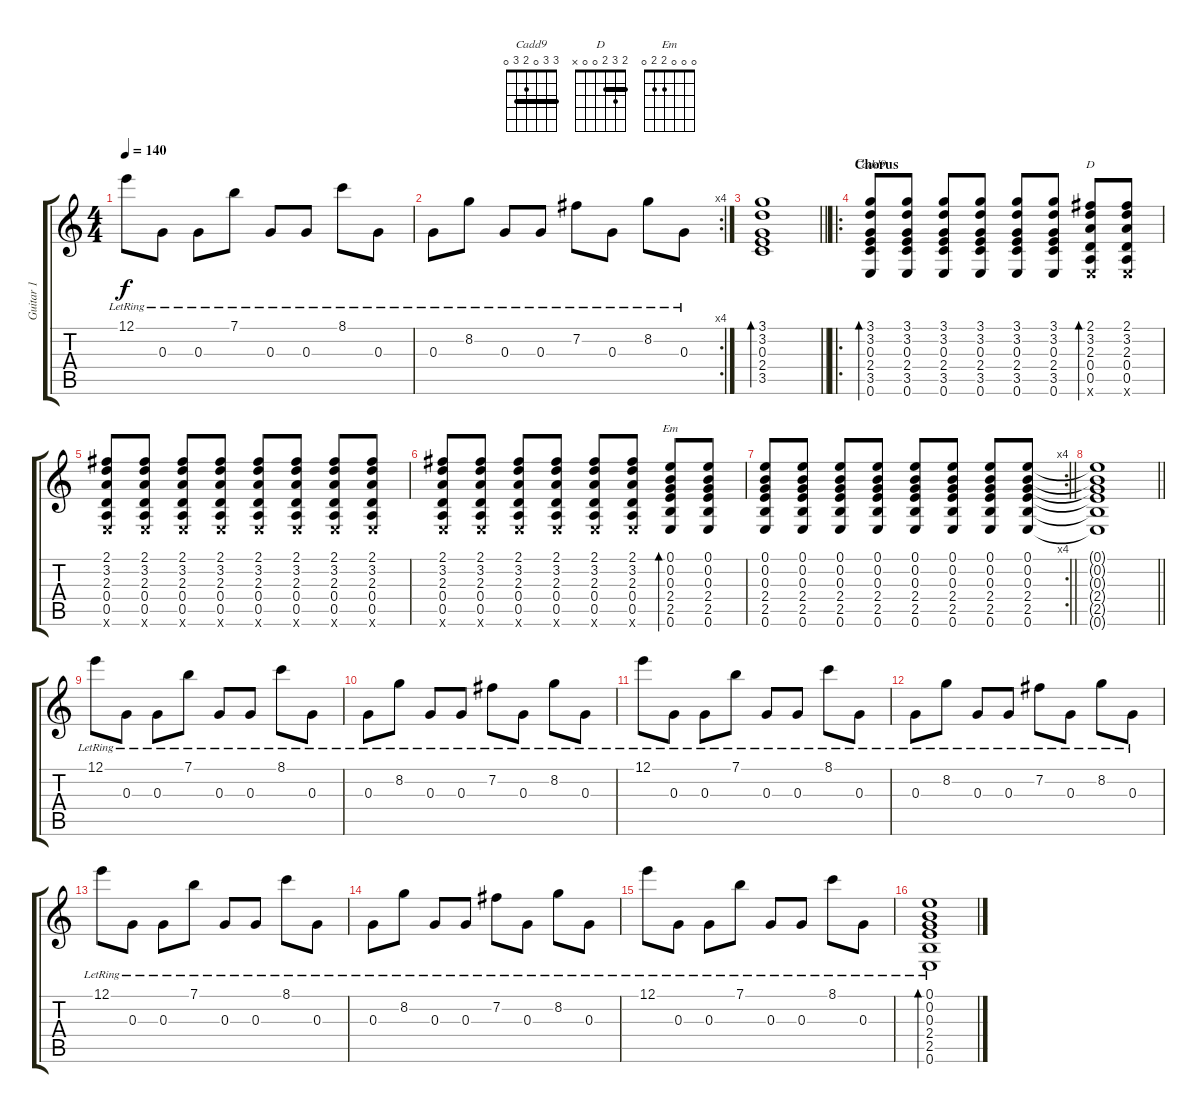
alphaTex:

\track ("Guitar 1" "Guitar 1") {instrument acousticguitarsteel}
\staff {score tabs}
\tuning (E4 B3 G3 D3 A2 E2) {hide}
\chord ("Cadd9" 3 3 0 2 3 0) {barre 3}
\chord ("D" 2 3 2 0 0 x) {barre 2}
\chord ("Em" 0 0 0 2 2 0)
\ts (4 4)
\tempo 140
\clef g2
\ks c
12.1{lr}.8{dy f} 0.3{lr}.8 0.3{lr}.8 7.1{lr}.8 0.3{lr}.8 0.3{lr}.8 8.1{lr}.8 0.3{lr}.8 |
\rc 4
0.3{lr}.8 8.2{lr}.8 0.3{lr}.8 0.3{lr}.8 7.2{lr}.8 0.3{lr}.8 8.2{lr}.8 0.3{lr}.8 |
\barLineRight lightlight
(3.1 3.2 0.3 2.4 3.5).1{bd 240} |
\ro
\section ("" "Chorus")
(3.1 3.2 0.3 2.4 3.5 0.6).8{bd 480 ch "Cadd9"} (3.1 3.2 0.3 2.4 3.5 0.6).8 (3.1 3.2 0.3 2.4 3.5 0.6).8 (3.1 3.2 0.3 2.4 3.5 0.6).8 (3.1 3.2 0.3 2.4 3.5 0.6).8 (3.1 3.2 0.3 2.4 3.5 0.6).8 (2.1 3.2 2.3 0.4 0.5 0.6{x}).8{bd 480 ch "D"} (2.1 3.2 2.3 0.4 0.5 0.6{x}).8 |
(2.1 3.2 2.3 0.4 0.5 0.6{x}).8 (2.1 3.2 2.3 0.4 0.5 0.6{x}).8 (2.1 3.2 2.3 0.4 0.5 0.6{x}).8 (2.1 3.2 2.3 0.4 0.5 0.6{x}).8 (2.1 3.2 2.3 0.4 0.5 0.6{x}).8 (2.1 3.2 2.3 0.4 0.5 0.6{x}).8 (2.1 3.2 2.3 0.4 0.5 0.6{x}).8 (2.1 3.2 2.3 0.4 0.5 0.6{x}).8 |
(2.1 3.2 2.3 0.4 0.5 0.6{x}).8 (2.1 3.2 2.3 0.4 0.5 0.6{x}).8 (2.1 3.2 2.3 0.4 0.5 0.6{x}).8 (2.1 3.2 2.3 0.4 0.5 0.6{x}).8 (2.1 3.2 2.3 0.4 0.5 0.6{x}).8 (2.1 3.2 2.3 0.4 0.5 0.6{x}).8 (0.1 0.2 0.3 2.4 2.5 0.6).8{bd 480 ch "Em"} (0.1 0.2 0.3 2.4 2.5 0.6).8 |
\rc 4
\barLineRight lightlight
(0.1 0.2 0.3 2.4 2.5 0.6).8 (0.1 0.2 0.3 2.4 2.5 0.6).8 (0.1 0.2 0.3 2.4 2.5 0.6).8 (0.1 0.2 0.3 2.4 2.5 0.6).8 (0.1 0.2 0.3 2.4 2.5 0.6).8 (0.1 0.2 0.3 2.4 2.5 0.6).8 (0.1 0.2 0.3 2.4 2.5 0.6).8 (0.1 0.2 0.3 2.4 2.5 0.6).8 |
\barLineRight lightlight
(0.1{t} 0.2{t} 0.3{t} 2.4{t} 2.5{t} 0.6{t}).1 |
12.1{lr}.8 0.3{lr}.8 0.3{lr}.8 7.1{lr}.8 0.3{lr}.8 0.3{lr}.8 8.1{lr}.8 0.3{lr}.8 |
0.3{lr}.8 8.2{lr}.8 0.3{lr}.8 0.3{lr}.8 7.2{lr}.8 0.3{lr}.8 8.2{lr}.8 0.3{lr}.8 |
12.1{lr}.8 0.3{lr}.8 0.3{lr}.8 7.1{lr}.8 0.3{lr}.8 0.3{lr}.8 8.1{lr}.8 0.3{lr}.8 |
0.3{lr}.8 8.2{lr}.8 0.3{lr}.8 0.3{lr}.8 7.2{lr}.8 0.3{lr}.8 8.2{lr}.8 0.3{lr}.8 |
12.1{lr}.8 0.3{lr}.8 0.3{lr}.8 7.1{lr}.8 0.3{lr}.8 0.3{lr}.8 8.1{lr}.8 0.3{lr}.8 |
0.3{lr}.8 8.2{lr}.8 0.3{lr}.8 0.3{lr}.8 7.2{lr}.8 0.3{lr}.8 8.2{lr}.8 0.3{lr}.8 |
12.1{lr}.8 0.3{lr}.8 0.3{lr}.8 7.1{lr}.8 0.3{lr}.8 0.3{lr}.8 8.1{lr}.8 0.3{lr}.8 |
(0.1{lr} 0.2{lr} 0.3{lr} 2.4{lr} 2.5{lr} 0.6{lr}).1{bd 480}
